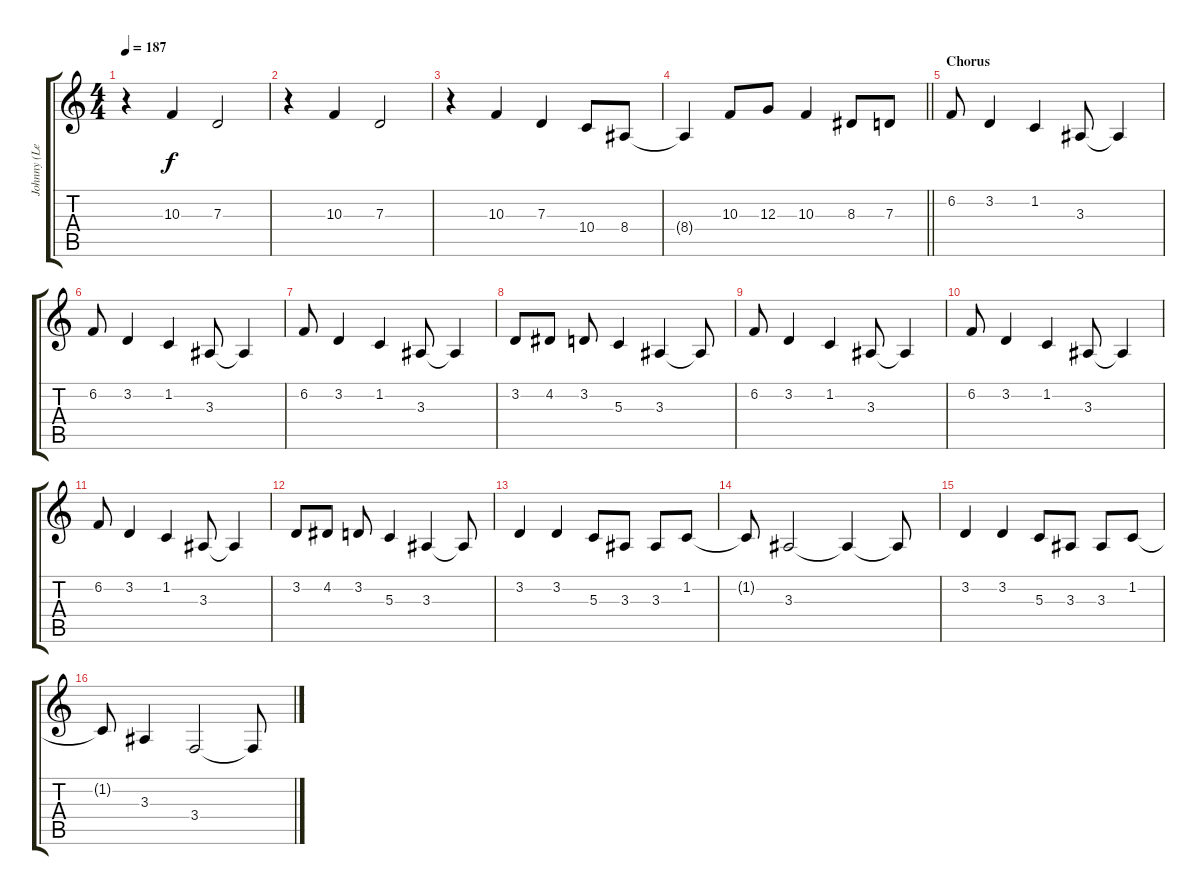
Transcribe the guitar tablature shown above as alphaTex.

\track ("Johnny (Lead vocals)" "Johnny (Le") {instrument electricgrandpiano}
\staff {score tabs}
\tuning (E4 B3 G3 D3 A2 E2) {hide}
\ts (4 4)
\tempo 187
\clef g2
\ks c
r.4{dy f} 10.3.4 7.3.2 |
r.4 10.3.4 7.3.2 |
r.4 10.3.4 7.3.4 10.4.8 8.4.8 |
\barLineRight lightlight
8.4{t}.4 10.3.8 12.3.8 10.3.4 8.3.8 7.3.8 |
\section ("" "Chorus")
6.2.8 3.2.4 1.2.4 3.3.8 3.3{t}.4 |
6.2.8 3.2.4 1.2.4 3.3.8 3.3{t}.4 |
6.2.8 3.2.4 1.2.4 3.3.8 3.3{t}.4 |
3.2.8 4.2.8 3.2.8 5.3.4 3.3.4 3.3{t}.8 |
6.2.8 3.2.4 1.2.4 3.3.8 3.3{t}.4 |
6.2.8 3.2.4 1.2.4 3.3.8 3.3{t}.4 |
6.2.8 3.2.4 1.2.4 3.3.8 3.3{t}.4 |
3.2.8 4.2.8 3.2.8 5.3.4 3.3.4 3.3{t}.8 |
3.2.4 3.2.4 5.3.8 3.3.8 3.3.8 1.2.8 |
1.2{t}.8 3.3.2 3.3{t}.4 3.3{t}.8 |
3.2.4 3.2.4 5.3.8 3.3.8 3.3.8 1.2.8 |
1.2{t}.8 3.3.4 3.4.2 3.4{t}.8
